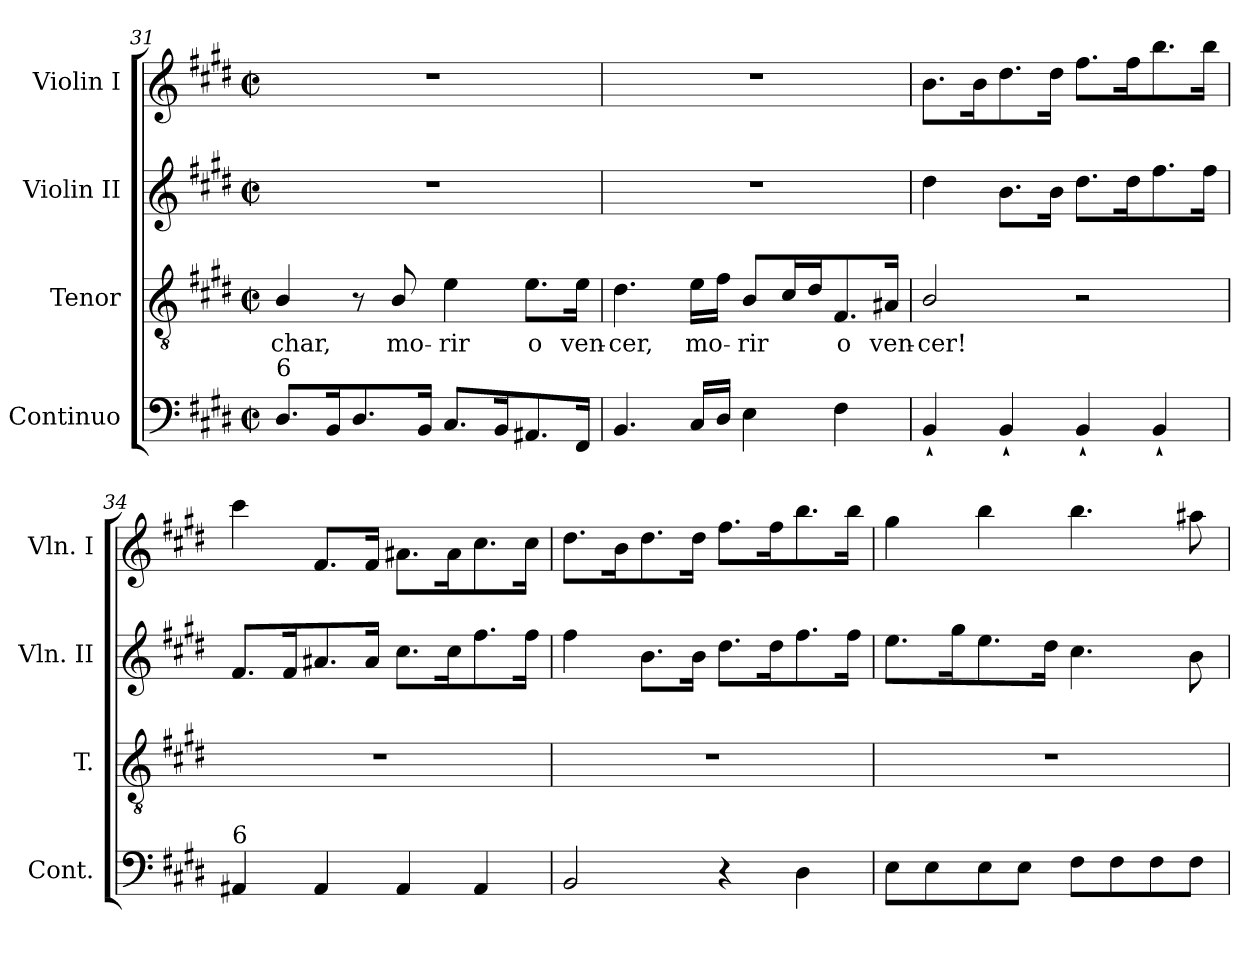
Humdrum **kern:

**kern	**kern	**text	**kern	**kern
*part4	*part3	*part3	*part2	*part1
*staff4	*staff3	*staff3	*staff2	*staff1
*I"Continuo	*I"Tenor	*	*I"Violin II	*I"Violin I
*I'Cont.	*I'T.	*	*I'Vln. II	*I'Vln. I
*clefF4	*clefGv2	*	*clefG2	*clefG2
*	*ITrd7c12	*	*	*
*k[f#c#g#d#]	*k[f#c#g#d#]	*	*k[f#c#g#d#]	*k[f#c#g#d#]
*E:	*E:	*	*E:	*E:
*M2/2	*M2/2	*	*M2/2	*M2/2
*met(c|)	*met(c|)	*	*met(c|)	*met(c|)
=31	=31	=31	=31	=31
!LO:TX:a:t=6	!	!	!	!
!	!	!LO:LY:b:color=#000000	!	!
8.D#i/L	4BBi/	-char,	1r	1r
16BBi/K	.	.	.	.
8.D#i/	8r	.	.	.
!	!	!LO:LY:b:color=#000000	!	!
.	8BBi/	mo-	.	.
16BBi/Jk	.	.	.	.
!	!	!LO:LY:b:color=#000000	!	!
8.C#i/L	4Ei\	-rir	.	.
16BBi/K	.	.	.	.
!	!	!LO:LY:b:color=#000000	!	!
8.AA#Xi/	8.Ei\L	o	.	.
!	!	!LO:LY:b:color=#000000	!	!
16FF#i/Jk	16Ei\Jk	ven-	.	.
!!LO:PB:g=z
=32	=32	=32	=32	=32
!	!	!LO:LY:b:color=#000000	!	!
4.BBi/	4.D#i\	-cer,	1r	1r
!	!	!LO:LY:b:color=#000000	!	!
16C#i/LL	16Ei\LL	mo-	.	.
16D#i/JJ	16F#i\JJ	.	.	.
!	!	!LO:LY:b:color=#000000	!	!
4Ei\	8BBi/L	-rir	.	.
.	16C#i/L	.	.	.
.	16D#i/J	.	.	.
!	!	!LO:LY:b:color=#000000	!	!
4F#i\	8.FF#i/	o	.	.
!	!	!LO:LY:b:color=#000000	!	!
.	16AA#Xi/Jk	ven-	.	.
=33	=33	=33	=33	=33
!	!	!LO:LY:b:color=#000000	!	!
4BB`i/	2BBi/	-cer!	4dd#i\	8.bi\L
.	.	.	.	16bi\K
4BB`i/	.	.	8.bi\L	8.dd#i\
.	.	.	16bi\Jk	16dd#i\Jk
4BB`i/	2r	.	8.dd#i\L	8.ff#i\L
.	.	.	16dd#i\K	16ff#i\K
4BB`i/	.	.	8.ff#i\	8.bbi\
.	.	.	16ff#i\Jk	16bbi\Jk
=34	=34	=34	=34	=34
!LO:TX:a:t=6	!	!	!	!
4AA#Xi/	1r	.	8.f#i/L	4ccc#i\
.	.	.	16f#i/K	.
4AA#i/	.	.	8.a#Xi/	8.f#i/L
.	.	.	16a#i/Jk	16f#i/Jk
4AA#i/	.	.	8.cc#i\L	8.a#Xi\L
.	.	.	16cc#i\K	16a#i\K
4AA#i/	.	.	8.ff#i\	8.cc#i\
.	.	.	16ff#i\Jk	16cc#i\Jk
!!LO:LB:g=z
=35	=35	=35	=35	=35
2BBi/	1r	.	4ff#i\	8.dd#i\L
.	.	.	.	16bi\K
.	.	.	8.bi\L	8.dd#i\
.	.	.	16bi\Jk	16dd#i\Jk
4r	.	.	8.dd#i\L	8.ff#i\L
.	.	.	16dd#i\K	16ff#i\K
4D#i\	.	.	8.ff#i\	8.bbi\
.	.	.	16ff#i\Jk	16bbi\Jk
=36	=36	=36	=36	=36
8Ei\L	1r	.	8.eei\L	4gg#i\
8Ei\	.	.	.	.
.	.	.	16gg#i\K	.
8Ei\	.	.	8.eei\	4bbi\
8Ei\J	.	.	.	.
.	.	.	16dd#i\Jk	.
8F#i\L	.	.	4.cc#i\	4.bbi\
8F#i\	.	.	.	.
8F#i\	.	.	.	.
8F#i\J	.	.	8bi\	8aa#Xi\
=	=	=	=	=
*-	*-	*-	*-	*-
